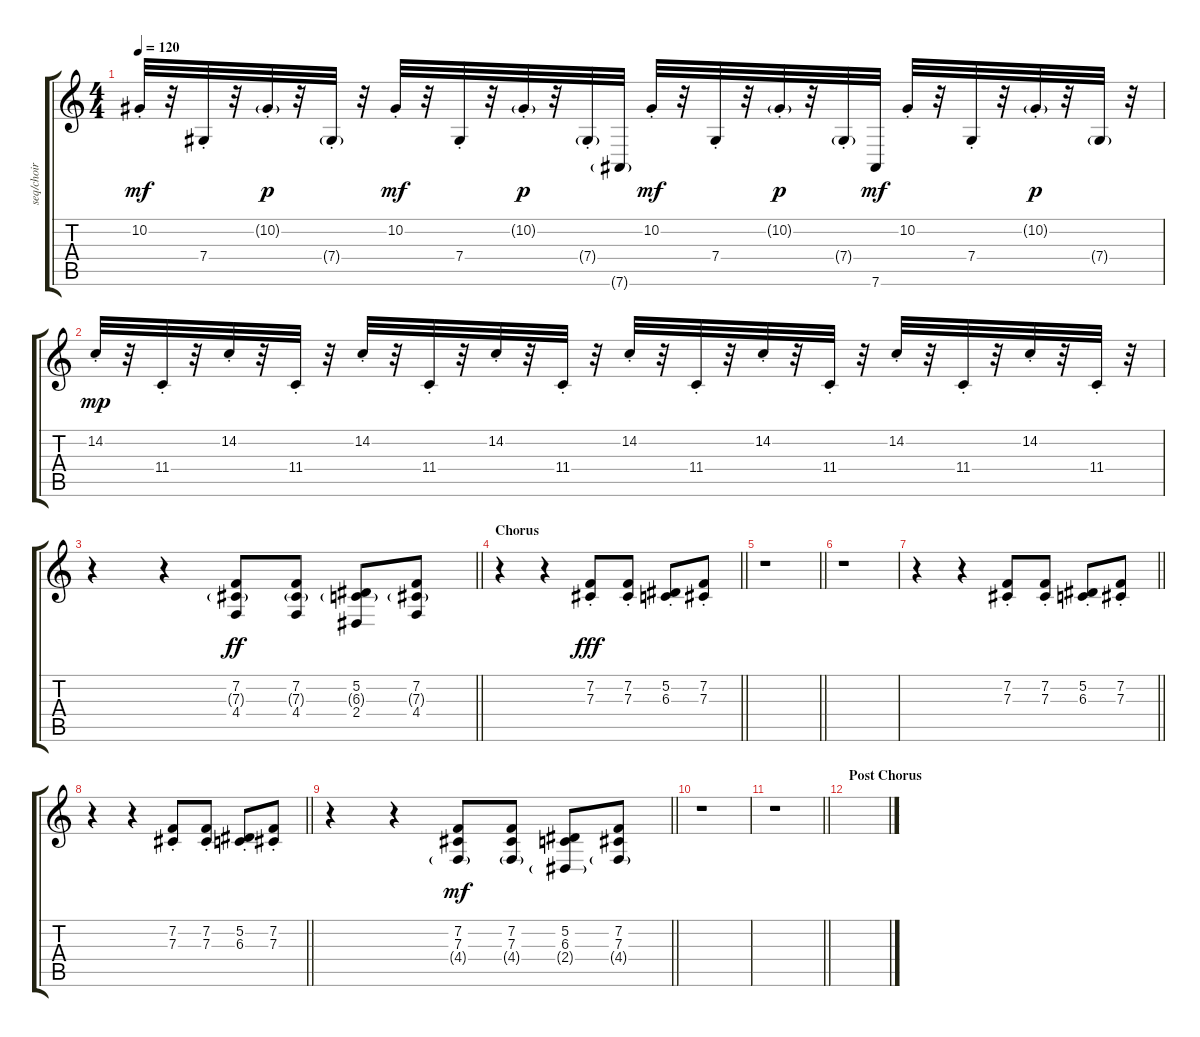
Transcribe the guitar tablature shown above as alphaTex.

\track ("seq/choir" "seq/choir") {instrument pad7halo}
\staff {score tabs}
\tuning (Eb4 Bb3 Gb3 Db3 Ab2 Eb2) {hide}
\ts (4 4)
\tempo 120
\clef g2
\ks c
10.2{st}.32{dy mf} r.32 7.4{st}.32 r.32 10.2{g st}.32{dy p} r.32 7.4{g st}.32 r.32 10.2{st}.32{dy mf} r.32 7.4{st}.32 r.32 10.2{g st}.32{dy p} r.32 7.4{g st}.32 7.6{g}.32 10.2{st}.32{dy mf} r.32 7.4{st}.32 r.32 10.2{g st}.32{dy p} r.32 7.4{g st}.32 7.6.32{dy mf} 10.2{st}.32 r.32 7.4{st}.32 r.32 10.2{g st}.32{dy p} r.32 7.4{g}.32 r.32 |
14.2{st}.32{dy mp} r.32 11.4{st}.32 r.32 14.2{st}.32 r.32 11.4{st}.32 r.32 14.2{st}.32 r.32 11.4{st}.32 r.32 14.2{st}.32 r.32 11.4{st}.32 r.32 14.2{st}.32 r.32 11.4{st}.32 r.32 14.2{st}.32 r.32 11.4{st}.32 r.32 14.2{st}.32 r.32 11.4{st}.32 r.32 14.2{st}.32 r.32 11.4{st}.32 r.32 |
\barLineRight lightlight
r.4 r.4 (7.2 7.3{g} 4.4).8{dy ff} (7.2 7.3{g} 4.4).8 (5.2 6.3{g} 2.4).8 (7.2 7.3{g} 4.4).8 |
\section ("" "Chorus")
\barLineRight lightlight
r.4 r.4 (7.2{st} 7.3{st}).8{dy fff} (7.2{st} 7.3{st}).8 (5.2{st} 6.3{st}).8 (7.2{st} 7.3{st}).8 |
\barLineRight lightlight
r.1 |
r.1 |
\barLineRight lightlight
r.4 r.4 (7.2{st} 7.3{st}).8 (7.2{st} 7.3{st}).8 (5.2{st} 6.3{st}).8 (7.2{st} 7.3{st}).8 |
\barLineRight lightlight
r.4 r.4 (7.2{st} 7.3{st}).8 (7.2{st} 7.3{st}).8 (5.2{st} 6.3{st}).8 (7.2{st} 7.3{st}).8 |
\barLineRight lightlight
r.4 r.4 (7.2 7.3 4.4{g}).8{dy mf} (7.2 7.3 4.4{g}).8 (5.2 6.3 2.4{g}).8 (7.2 7.3 4.4{g}).8 |
r.1 |
\barLineRight lightlight
r.1 |
\section ("" "Post Chorus")
